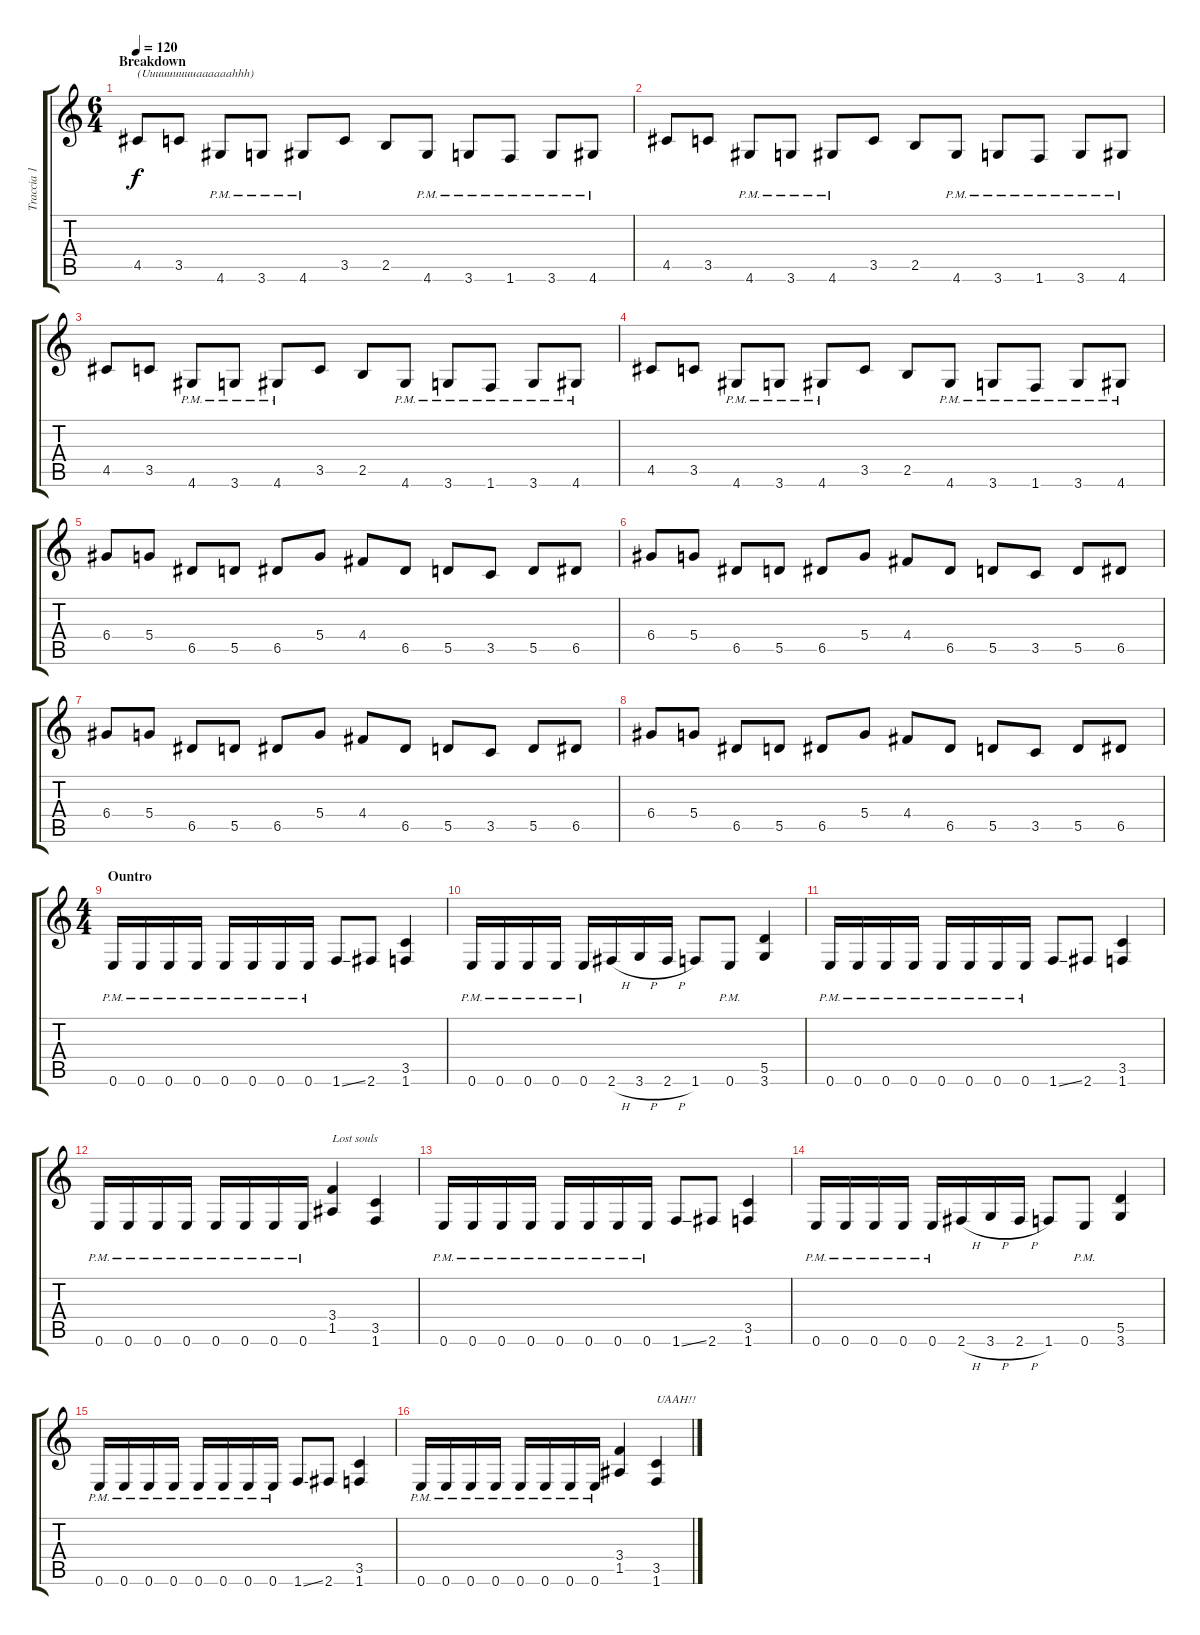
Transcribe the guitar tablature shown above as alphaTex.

\track ("Traccia 1" "Traccia 1") {instrument distortionguitar}
\staff {score tabs}
\tuning (E4 B3 G3 D3 A2 E2) {hide}
\ts (6 4)
\section ("" "Breakdown")
\tempo 120
\clef g2
\ks c
4.5.8{txt "(Uuuuuuuuuaaaaaahhh)" dy f} 3.5.8 4.6{pm}.8 3.6{pm}.8 4.6{pm}.8 3.5.8 2.5.8 4.6{pm}.8 3.6{pm}.8 1.6{pm}.8 3.6{pm}.8 4.6{pm}.8 |
4.5.8 3.5.8 4.6{pm}.8 3.6{pm}.8 4.6{pm}.8 3.5.8 2.5.8 4.6{pm}.8 3.6{pm}.8 1.6{pm}.8 3.6{pm}.8 4.6{pm}.8 |
4.5.8 3.5.8 4.6{pm}.8 3.6{pm}.8 4.6{pm}.8 3.5.8 2.5.8 4.6{pm}.8 3.6{pm}.8 1.6{pm}.8 3.6{pm}.8 4.6{pm}.8 |
4.5.8 3.5.8 4.6{pm}.8 3.6{pm}.8 4.6{pm}.8 3.5.8 2.5.8 4.6{pm}.8 3.6{pm}.8 1.6{pm}.8 3.6{pm}.8 4.6{pm}.8 |
6.4.8 5.4.8 6.5.8 5.5.8 6.5.8 5.4.8 4.4.8 6.5.8 5.5.8 3.5.8 5.5.8 6.5.8 |
6.4.8 5.4.8 6.5.8 5.5.8 6.5.8 5.4.8 4.4.8 6.5.8 5.5.8 3.5.8 5.5.8 6.5.8 |
6.4.8 5.4.8 6.5.8 5.5.8 6.5.8 5.4.8 4.4.8 6.5.8 5.5.8 3.5.8 5.5.8 6.5.8 |
6.4.8 5.4.8 6.5.8 5.5.8 6.5.8 5.4.8 4.4.8 6.5.8 5.5.8 3.5.8 5.5.8 6.5.8 |
\ts (4 4)
\section ("" "Ountro")
0.6{pm}.16 0.6{pm}.16 0.6{pm}.16 0.6{pm}.16 0.6{pm}.16 0.6{pm}.16 0.6{pm}.16 0.6{pm}.16 1.6{ss}.8 2.6.8 (3.5 1.6).4 |
0.6{pm}.16 0.6{pm}.16 0.6{pm}.16 0.6{pm}.16 0.6{pm}.16 2.6{h}.16 3.6{h}.16 2.6{h}.16 1.6.8 0.6{pm}.8 (5.5 3.6).4 |
0.6{pm}.16 0.6{pm}.16 0.6{pm}.16 0.6{pm}.16 0.6{pm}.16 0.6{pm}.16 0.6{pm}.16 0.6{pm}.16 1.6{ss}.8 2.6.8 (3.5 1.6).4 |
0.6{pm}.16 0.6{pm}.16 0.6{pm}.16 0.6{pm}.16 0.6{pm}.16 0.6{pm}.16 0.6{pm}.16 0.6{pm}.16 (3.4 1.5).4{txt "Lost souls"} (3.5 1.6).4 |
0.6{pm}.16 0.6{pm}.16 0.6{pm}.16 0.6{pm}.16 0.6{pm}.16 0.6{pm}.16 0.6{pm}.16 0.6{pm}.16 1.6{ss}.8 2.6.8 (3.5 1.6).4 |
0.6{pm}.16 0.6{pm}.16 0.6{pm}.16 0.6{pm}.16 0.6{pm}.16 2.6{h}.16 3.6{h}.16 2.6{h}.16 1.6.8 0.6{pm}.8 (5.5 3.6).4 |
0.6{pm}.16 0.6{pm}.16 0.6{pm}.16 0.6{pm}.16 0.6{pm}.16 0.6{pm}.16 0.6{pm}.16 0.6{pm}.16 1.6{ss}.8 2.6.8 (3.5 1.6).4 |
0.6{pm}.16 0.6{pm}.16 0.6{pm}.16 0.6{pm}.16 0.6{pm}.16 0.6{pm}.16 0.6{pm}.16 0.6{pm}.16 (3.4 1.5).4 (3.5 1.6).4{txt "UAAH!!"}
